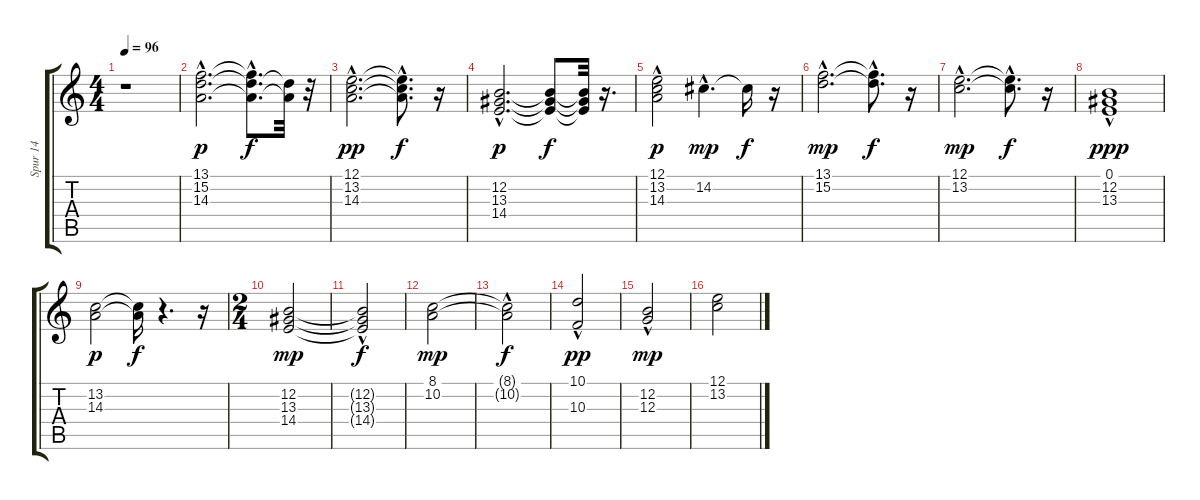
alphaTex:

\track ("Spur 14" "Spur 14") {instrument orchestrahit}
\staff {score tabs}
\tuning (E4 B3 G3 D3 A2 E2) {hide}
\ts (4 4)
\tempo 96
\clef g2
\ks c
r.1{dy p instrument orchestrahit} |
(13.1{hac} 15.2{hac} 14.3{hac}).2{d} (13.1{hac t} 15.2{hac t} 14.3{hac t}).8{d dy f} (15.2{t} 14.3{t}).32 r.32 |
(12.1{hac} 13.2{hac} 14.3{hac}).2{d dy pp} (12.1{t} 13.2{hac t} 14.3{hac t}).8{d dy f} r.16 |
(12.2{hac} 13.3{hac} 14.4{hac}).2{d dy p} (12.2{t} 13.3{t} 14.4{t}).8{dy f} (12.2{t} 13.3{t} 14.4{t}).32 r.16{d} |
(12.1{hac} 13.2{hac} 14.3).2{dy p} 14.2{hac}.4{d dy mp} 14.2{t}.16{dy f} r.16 |
(13.1{hac} 15.2{hac}).2{d dy mp} (13.1{hac t} 15.2{hac t}).8{d dy f} r.16 |
(12.1{hac} 13.2{hac}).2{d dy mp} (12.1{hac t} 13.2{hac t}).8{d dy f} r.16 |
(0.1 12.2{hac} 13.3{hac}).1{dy ppp} |
(13.2 14.3).2{dy p} (13.2{t} 14.3{t}).16{dy f} r.4{d} r.16 |
\ts (2 4)
(12.2 13.3 14.4).2{dy mp instrument orchestrahit} |
(12.2{hac t} 13.3{hac t} 14.4{t}).2{dy f} |
(8.1 10.2).2{dy mp} |
(8.1{hac t} 10.2{hac t}).2{dy f} |
(10.1{hac} 10.3{hac}).2{dy pp} |
(12.2{hac} 12.3).2{dy mp} |
(12.1 13.2).2
